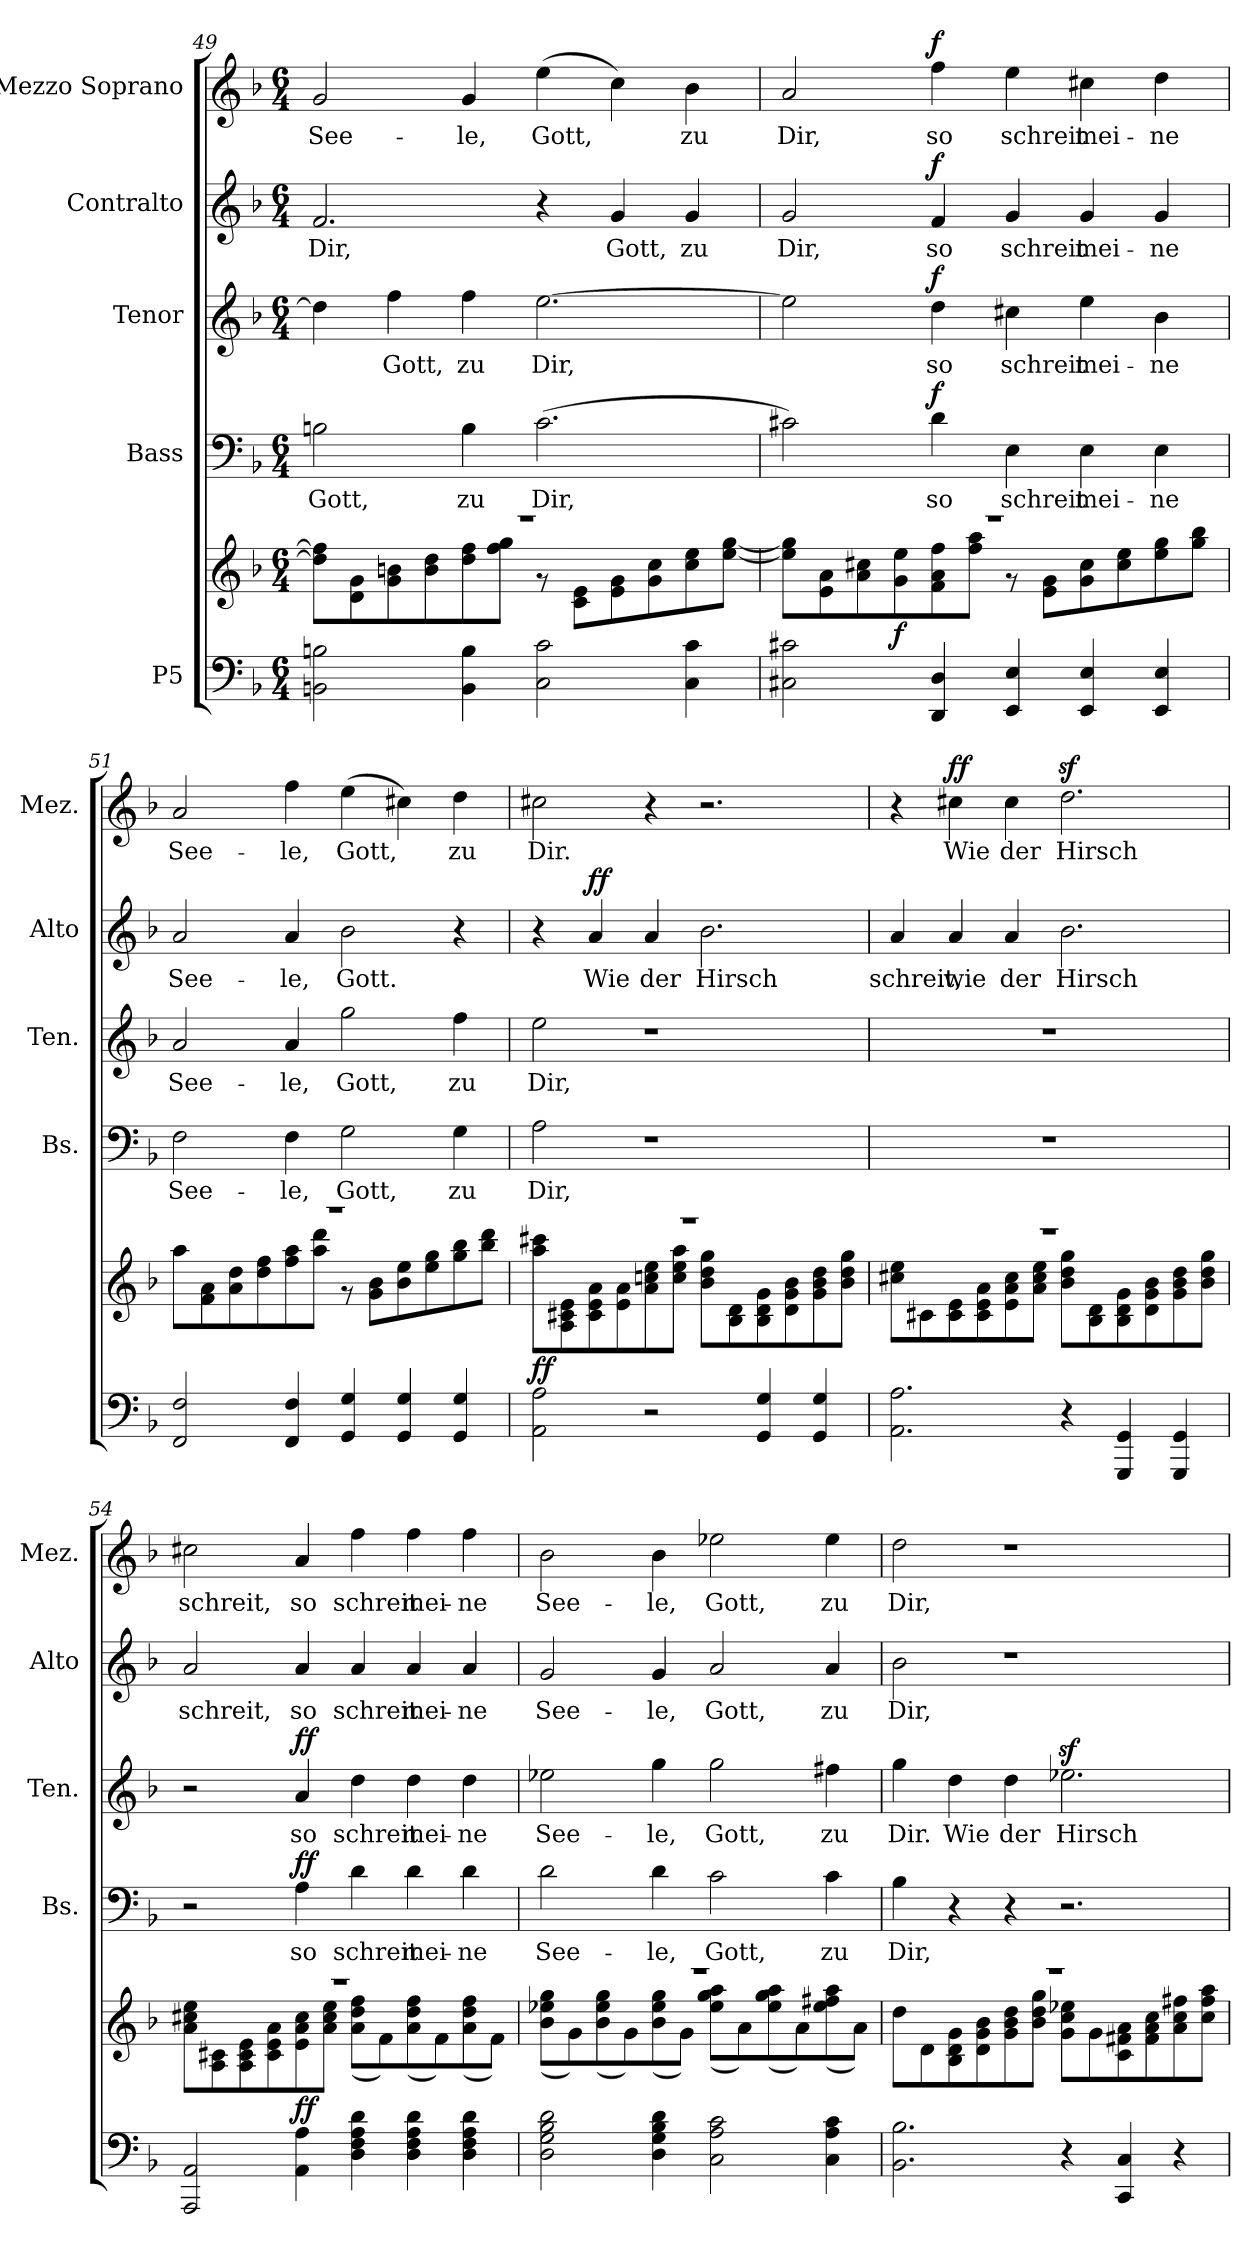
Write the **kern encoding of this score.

**kern	**kern	**dynam	**kern	**text	**dynam	**kern	**text	**dynam	**kern	**text	**dynam	**kern	**text	**dynam
*part5	*part5	*part5	*part4	*part4	*part4	*part3	*part3	*part3	*part2	*part2	*part2	*part1	*part1	*part1
*staff6	*staff5	*staff5/6	*staff4	*staff4	*staff4	*staff3	*staff3	*staff3	*staff2	*staff2	*staff2	*staff1	*staff1	*staff1
*I"P5	*	*	*I"Bass	*	*	*I"Tenor	*	*	*I"Contralto	*	*	*I"Mezzo Soprano	*	*
*	*	*	*I'Bs.	*	*	*I'Ten.	*	*	*I'Alto	*	*	*I'Mez.	*	*
*clefF4	*clefG2	*	*clefF4	*	*	*clefG2	*	*	*clefG2	*	*	*clefG2	*	*
*	*	*	*	*	*	*ITrd7c12	*	*	*	*	*	*	*	*
*k[b-]	*k[b-]	*	*k[b-]	*	*	*k[b-]	*	*	*k[b-]	*	*	*k[b-]	*	*
*F:	*F:	*	*F:	*	*	*F:	*	*	*F:	*	*	*F:	*	*
*M6/4	*M6/4	*	*M6/4	*	*	*M6/4	*	*	*M6/4	*	*	*M6/4	*	*
=49	=49	=49	=49	=49	=49	=49	=49	=49	=49	=49	=49	=49	=49	=49
*	*^	*	*	*	*	*	*	*	*	*	*	*	*	*
2BBn\ 2Bn\	1.r	8dd\] 8ff\]L	.	2Bn\	Gott,	.	4d\]	.	.	2.f/	Dir,	.	2g/	See-	.
.	.	8d\ 8g\	.	.	.	.	.	.	.	.	.	.	.	.	.
.	.	8g\ 8bn\	.	.	.	.	4f\	Gott,	.	.	.	.	.	.	.
.	.	8b\ 8dd\	.	.	.	.	.	.	.	.	.	.	.	.	.
4BB\ 4B\	.	8dd\ 8ff\	.	4B\	zu	.	4f\	zu	.	.	.	.	4g/	-le,	.
.	.	8ff\ 8gg\J	.	.	.	.	.	.	.	.	.	.	.	.	.
2C\ 2c\	.	8r	.	(>2.c\	Dir,	.	[2.e\	Dir,	.	4r	.	.	(>4ee\	Gott,	.
.	.	8c\ 8e\L	.	.	.	.	.	.	.	.	.	.	.	.	.
.	.	8e\ 8g\	.	.	.	.	.	.	.	4g/	Gott,	.	4cc\)	.	.
.	.	8g\ 8cc\	.	.	.	.	.	.	.	.	.	.	.	.	.
4C\ 4c\	.	8cc\ 8ee\	.	.	.	.	.	.	.	4g/	zu	.	4b-\	zu	.
.	.	[8ee\ [8gg\J	.	.	.	.	.	.	.	.	.	.	.	.	.
!!LO:LB:g=z
=50	=50	=50	=50	=50	=50	=50	=50	=50	=50	=50	=50	=50	=50	=50	=50
2C#X\ 2c#X\	1.r	8ee\] 8gg\]L	.	2c#X\)	.	.	2e\]	.	.	2g/	Dir,	.	2a/	Dir,	.
.	.	8e\ 8a\	.	.	.	.	.	.	.	.	.	.	.	.	.
.	.	8a\ 8cc#X\	.	.	.	.	.	.	.	.	.	.	.	.	.
!	!	!	!LO:DY:b	!	!	!	!	!	!	!	!	!	!	!	!
.	.	8g\ 8ee\	f	.	.	.	.	.	.	.	.	.	.	.	.
!	!	!	!	!	!	!LO:DY:a	!	!	!LO:DY:a	!	!	!LO:DY:a	!	!	!LO:DY:a
4DD/ 4D/	.	8f\ 8a\ 8ff\	.	4d\	so	f	4d\	so	f	4f/	so	f	4ff\	so	f
.	.	8ff\ 8aa\J	.	.	.	.	.	.	.	.	.	.	.	.	.
4EE/ 4E/	.	8r	.	4E\	schreit	.	4c#X\	schreit	.	4g/	schreit	.	4ee\	schreit	.
.	.	8e\ 8g\L	.	.	.	.	.	.	.	.	.	.	.	.	.
4EE/ 4E/	.	8g\ 8cc#\	.	4E\	mei-	.	4e\	mei-	.	4g/	mei-	.	4cc#X\	mei-	.
.	.	8cc#\ 8ee\	.	.	.	.	.	.	.	.	.	.	.	.	.
4EE/ 4E/	.	8ee\ 8gg\	.	4E\	-ne	.	4B-\	-ne	.	4g/	-ne	.	4dd\	-ne	.
.	.	8gg\ 8bb-\J	.	.	.	.	.	.	.	.	.	.	.	.	.
=51	=51	=51	=51	=51	=51	=51	=51	=51	=51	=51	=51	=51	=51	=51	=51
2FF/ 2F/	1.r	8aa\L	.	2F\	See-	.	2A/	See-	.	2a/	See-	.	2a/	See-	.
.	.	8f\ 8a\	.	.	.	.	.	.	.	.	.	.	.	.	.
.	.	8a\ 8dd\	.	.	.	.	.	.	.	.	.	.	.	.	.
.	.	8dd\ 8ff\	.	.	.	.	.	.	.	.	.	.	.	.	.
4FF/ 4F/	.	8ff\ 8aa\	.	4F\	-le,	.	4A/	-le,	.	4a/	-le,	.	4ff\	-le,	.
.	.	8aa\ 8ddd\J	.	.	.	.	.	.	.	.	.	.	.	.	.
4GG/ 4G/	.	8r	.	2G\	Gott,	.	2g\	Gott,	.	2b-\	Gott.	.	(>4ee\	Gott,	.
.	.	8g\ 8b-\L	.	.	.	.	.	.	.	.	.	.	.	.	.
4GG/ 4G/	.	8b-\ 8ee\	.	.	.	.	.	.	.	.	.	.	4cc#X\)	.	.
.	.	8ee\ 8gg\	.	.	.	.	.	.	.	.	.	.	.	.	.
4GG/ 4G/	.	8gg\ 8bb-\	.	4G\	zu	.	4f\	zu	.	4r	.	.	4dd\	zu	.
.	.	8bb-\ 8ddd\J	.	.	.	.	.	.	.	.	.	.	.	.	.
!!LO:PB:g=z
=52	=52	=52	=52	=52	=52	=52	=52	=52	=52	=52	=52	=52	=52	=52	=52
!	!	!	!LO:DY:b	!	!	!	!	!	!	!	!	!	!	!	!
2AA\ 2A\	1.r	8aa\ 8ccc#X\L	ff	2A\	Dir,	.	2e\	Dir,	.	4r	.	.	2cc#X\	Dir.	.
.	.	8A\ 8c#X\ 8e\	.	.	.	.	.	.	.	.	.	.	.	.	.
!	!	!	!	!	!	!	!	!	!	!	!	!LO:DY:a	!	!	!
.	.	8c#\ 8e\ 8a\	.	.	.	.	.	.	.	4a/	Wie	ff	.	.	.
.	.	8e\ 8a\	.	.	.	.	.	.	.	.	.	.	.	.	.
2r	.	8a\ 8ccn\ 8ee\	.	1r	.	.	1r	.	.	4a/	der	.	4r	.	.
.	.	8cc\ 8ee\ 8aa\J	.	.	.	.	.	.	.	.	.	.	.	.	.
.	.	8b-\ 8dd\ 8gg\L	.	.	.	.	.	.	.	2.b-\	Hirsch	.	2.r	.	.
.	.	8B-\ 8d\	.	.	.	.	.	.	.	.	.	.	.	.	.
4GG/ 4G/	.	8B-\ 8d\ 8g\	.	.	.	.	.	.	.	.	.	.	.	.	.
.	.	8d\ 8g\ 8b-\	.	.	.	.	.	.	.	.	.	.	.	.	.
4GG/ 4G/	.	8g\ 8b-\ 8dd\	.	.	.	.	.	.	.	.	.	.	.	.	.
.	.	8b-\ 8dd\ 8gg\J	.	.	.	.	.	.	.	.	.	.	.	.	.
=53	=53	=53	=53	=53	=53	=53	=53	=53	=53	=53	=53	=53	=53	=53	=53
2.AA\ 2.A\	1.r	8cc#X\ 8ee\L	.	1.r	.	.	1.r	.	.	4a/	schreit,	.	4r	.	.
.	.	8c#X\	.	.	.	.	.	.	.	.	.	.	.	.	.
!	!	!	!	!	!	!	!	!	!	!	!	!	!	!	!LO:DY:a
.	.	8c#\ 8e\	.	.	.	.	.	.	.	4a/	wie	.	4cc#X\	Wie	ff
.	.	8c#\ 8e\ 8a\	.	.	.	.	.	.	.	.	.	.	.	.	.
.	.	8e\ 8a\ 8cc#\	.	.	.	.	.	.	.	4a/	der	.	4cc#\	der	.
.	.	8a\ 8cc#\ 8ee\J	.	.	.	.	.	.	.	.	.	.	.	.	.
4r	.	8b-\ 8dd\ 8gg\L	.	.	.	.	.	.	.	2.b-\	Hirsch	.	2.ddz>\	Hirsch	.
.	.	8B-\ 8d\	.	.	.	.	.	.	.	.	.	.	.	.	.
4GGG/ 4GG/	.	8B-\ 8d\ 8g\	.	.	.	.	.	.	.	.	.	.	.	.	.
.	.	8d\ 8g\ 8b-\	.	.	.	.	.	.	.	.	.	.	.	.	.
4GGG/ 4GG/	.	8g\ 8b-\ 8dd\	.	.	.	.	.	.	.	.	.	.	.	.	.
.	.	8b-\ 8dd\ 8gg\J	.	.	.	.	.	.	.	.	.	.	.	.	.
!!LO:LB:g=z
=54	=54	=54	=54	=54	=54	=54	=54	=54	=54	=54	=54	=54	=54	=54	=54
2AAA/ 2AA/	1.r	8a\ 8cc#X\ 8ee\L	.	2r	.	.	2r	.	.	2a/	schreit,	.	2cc#X\	schreit,	.
.	.	8A\ 8c#X\	.	.	.	.	.	.	.	.	.	.	.	.	.
.	.	8A\ 8c#\ 8e\	.	.	.	.	.	.	.	.	.	.	.	.	.
.	.	8c#\ 8e\ 8a\	.	.	.	.	.	.	.	.	.	.	.	.	.
!	!	!	!LO:DY:b	!	!	!LO:DY:a	!	!	!LO:DY:a	!	!	!	!	!	!
4AA\ 4A\	.	8e\ 8a\ 8cc#\	ff	4A\	so	ff	4A/	so	ff	4a/	so	.	4a/	so	.
.	.	8a\ 8cc#\ 8ee\J	.	.	.	.	.	.	.	.	.	.	.	.	.
4D\ 4F\ 4A\ 4d\	.	(>8a\ 8dd\ 8ff\L	.	4d\	schreit	.	4d\	schreit	.	4a/	schreit	.	4ff\	schreit	.
.	.	8f\)	.	.	.	.	.	.	.	.	.	.	.	.	.
4D\ 4F\ 4A\ 4d\	.	(>8a\ 8dd\ 8ff\	.	4d\	mei-	.	4d\	mei-	.	4a/	mei-	.	4ff\	mei-	.
.	.	8f\)	.	.	.	.	.	.	.	.	.	.	.	.	.
4D\ 4F\ 4A\ 4d\	.	(>8a\ 8dd\ 8ff\	.	4d\	-ne	.	4d\	-ne	.	4a/	-ne	.	4ff\	-ne	.
.	.	8f\J)	.	.	.	.	.	.	.	.	.	.	.	.	.
=55	=55	=55	=55	=55	=55	=55	=55	=55	=55	=55	=55	=55	=55	=55	=55
2D\ 2G\ 2B-\ 2d\	1.r	(>8b-\ 8ee-X\ 8gg\L	.	2d\	See-	.	2e-X\	See-	.	2g/	See-	.	2b-\	See-	.
.	.	8g\)	.	.	.	.	.	.	.	.	.	.	.	.	.
.	.	(>8b-\ 8ee-\ 8gg\	.	.	.	.	.	.	.	.	.	.	.	.	.
.	.	8g\)	.	.	.	.	.	.	.	.	.	.	.	.	.
4D\ 4G\ 4B-\ 4d\	.	(>8b-\ 8ee-\ 8gg\	.	4d\	-le,	.	4g\	-le,	.	4g/	-le,	.	4b-\	-le,	.
.	.	8g\J)	.	.	.	.	.	.	.	.	.	.	.	.	.
2C\ 2A\ 2c\	.	(>8ee-\ 8gg\ 8aa\L	.	2c\	Gott,	.	2g\	Gott,	.	2a/	Gott,	.	2ee-X\	Gott,	.
.	.	8a\)	.	.	.	.	.	.	.	.	.	.	.	.	.
.	.	(>8ee-\ 8gg\ 8aa\	.	.	.	.	.	.	.	.	.	.	.	.	.
.	.	8a\)	.	.	.	.	.	.	.	.	.	.	.	.	.
4C\ 4A\ 4c\	.	(>8ee-\ 8ff#X\ 8aa\	.	4c\	zu	.	4f#X\	zu	.	4a/	zu	.	4ee-\	zu	.
.	.	8a\J)	.	.	.	.	.	.	.	.	.	.	.	.	.
!!LO:PB:g=z
=56	=56	=56	=56	=56	=56	=56	=56	=56	=56	=56	=56	=56	=56	=56	=56
2.BB-\ 2.B-\	1.r	8dd\L	.	4B-\	Dir,	.	4g\	Dir.	.	2b-\	Dir,	.	2dd\	Dir,	.
.	.	8d\	.	.	.	.	.	.	.	.	.	.	.	.	.
.	.	8B-\ 8d\ 8g\	.	4r	.	.	4d\	Wie	.	.	.	.	.	.	.
.	.	8d\ 8g\ 8b-\	.	.	.	.	.	.	.	.	.	.	.	.	.
.	.	8g\ 8b-\ 8dd\	.	4r	.	.	4d\	der	.	1r	.	.	1r	.	.
.	.	8b-\ 8dd\ 8gg\J	.	.	.	.	.	.	.	.	.	.	.	.	.
4r	.	8g\ 8cc\ 8ee-X\L	.	2.r	.	.	2.e-Xz>\	Hirsch	.	.	.	.	.	.	.
.	.	8g\	.	.	.	.	.	.	.	.	.	.	.	.	.
4CC/ 4C/	.	8c\ 8f#X\ 8a\	.	.	.	.	.	.	.	.	.	.	.	.	.
.	.	8f#\ 8a\ 8cc\	.	.	.	.	.	.	.	.	.	.	.	.	.
4r	.	8a\ 8cc\ 8ff#X\	.	.	.	.	.	.	.	.	.	.	.	.	.
.	.	8cc\ 8ff#\ 8aa\J	.	.	.	.	.	.	.	.	.	.	.	.	.
*	*v	*v	*	*	*	*	*	*	*	*	*	*	*	*	*
=	=	=	=	=	=	=	=	=	=	=	=	=	=	=
*-	*-	*-	*-	*-	*-	*-	*-	*-	*-	*-	*-	*-	*-	*-
